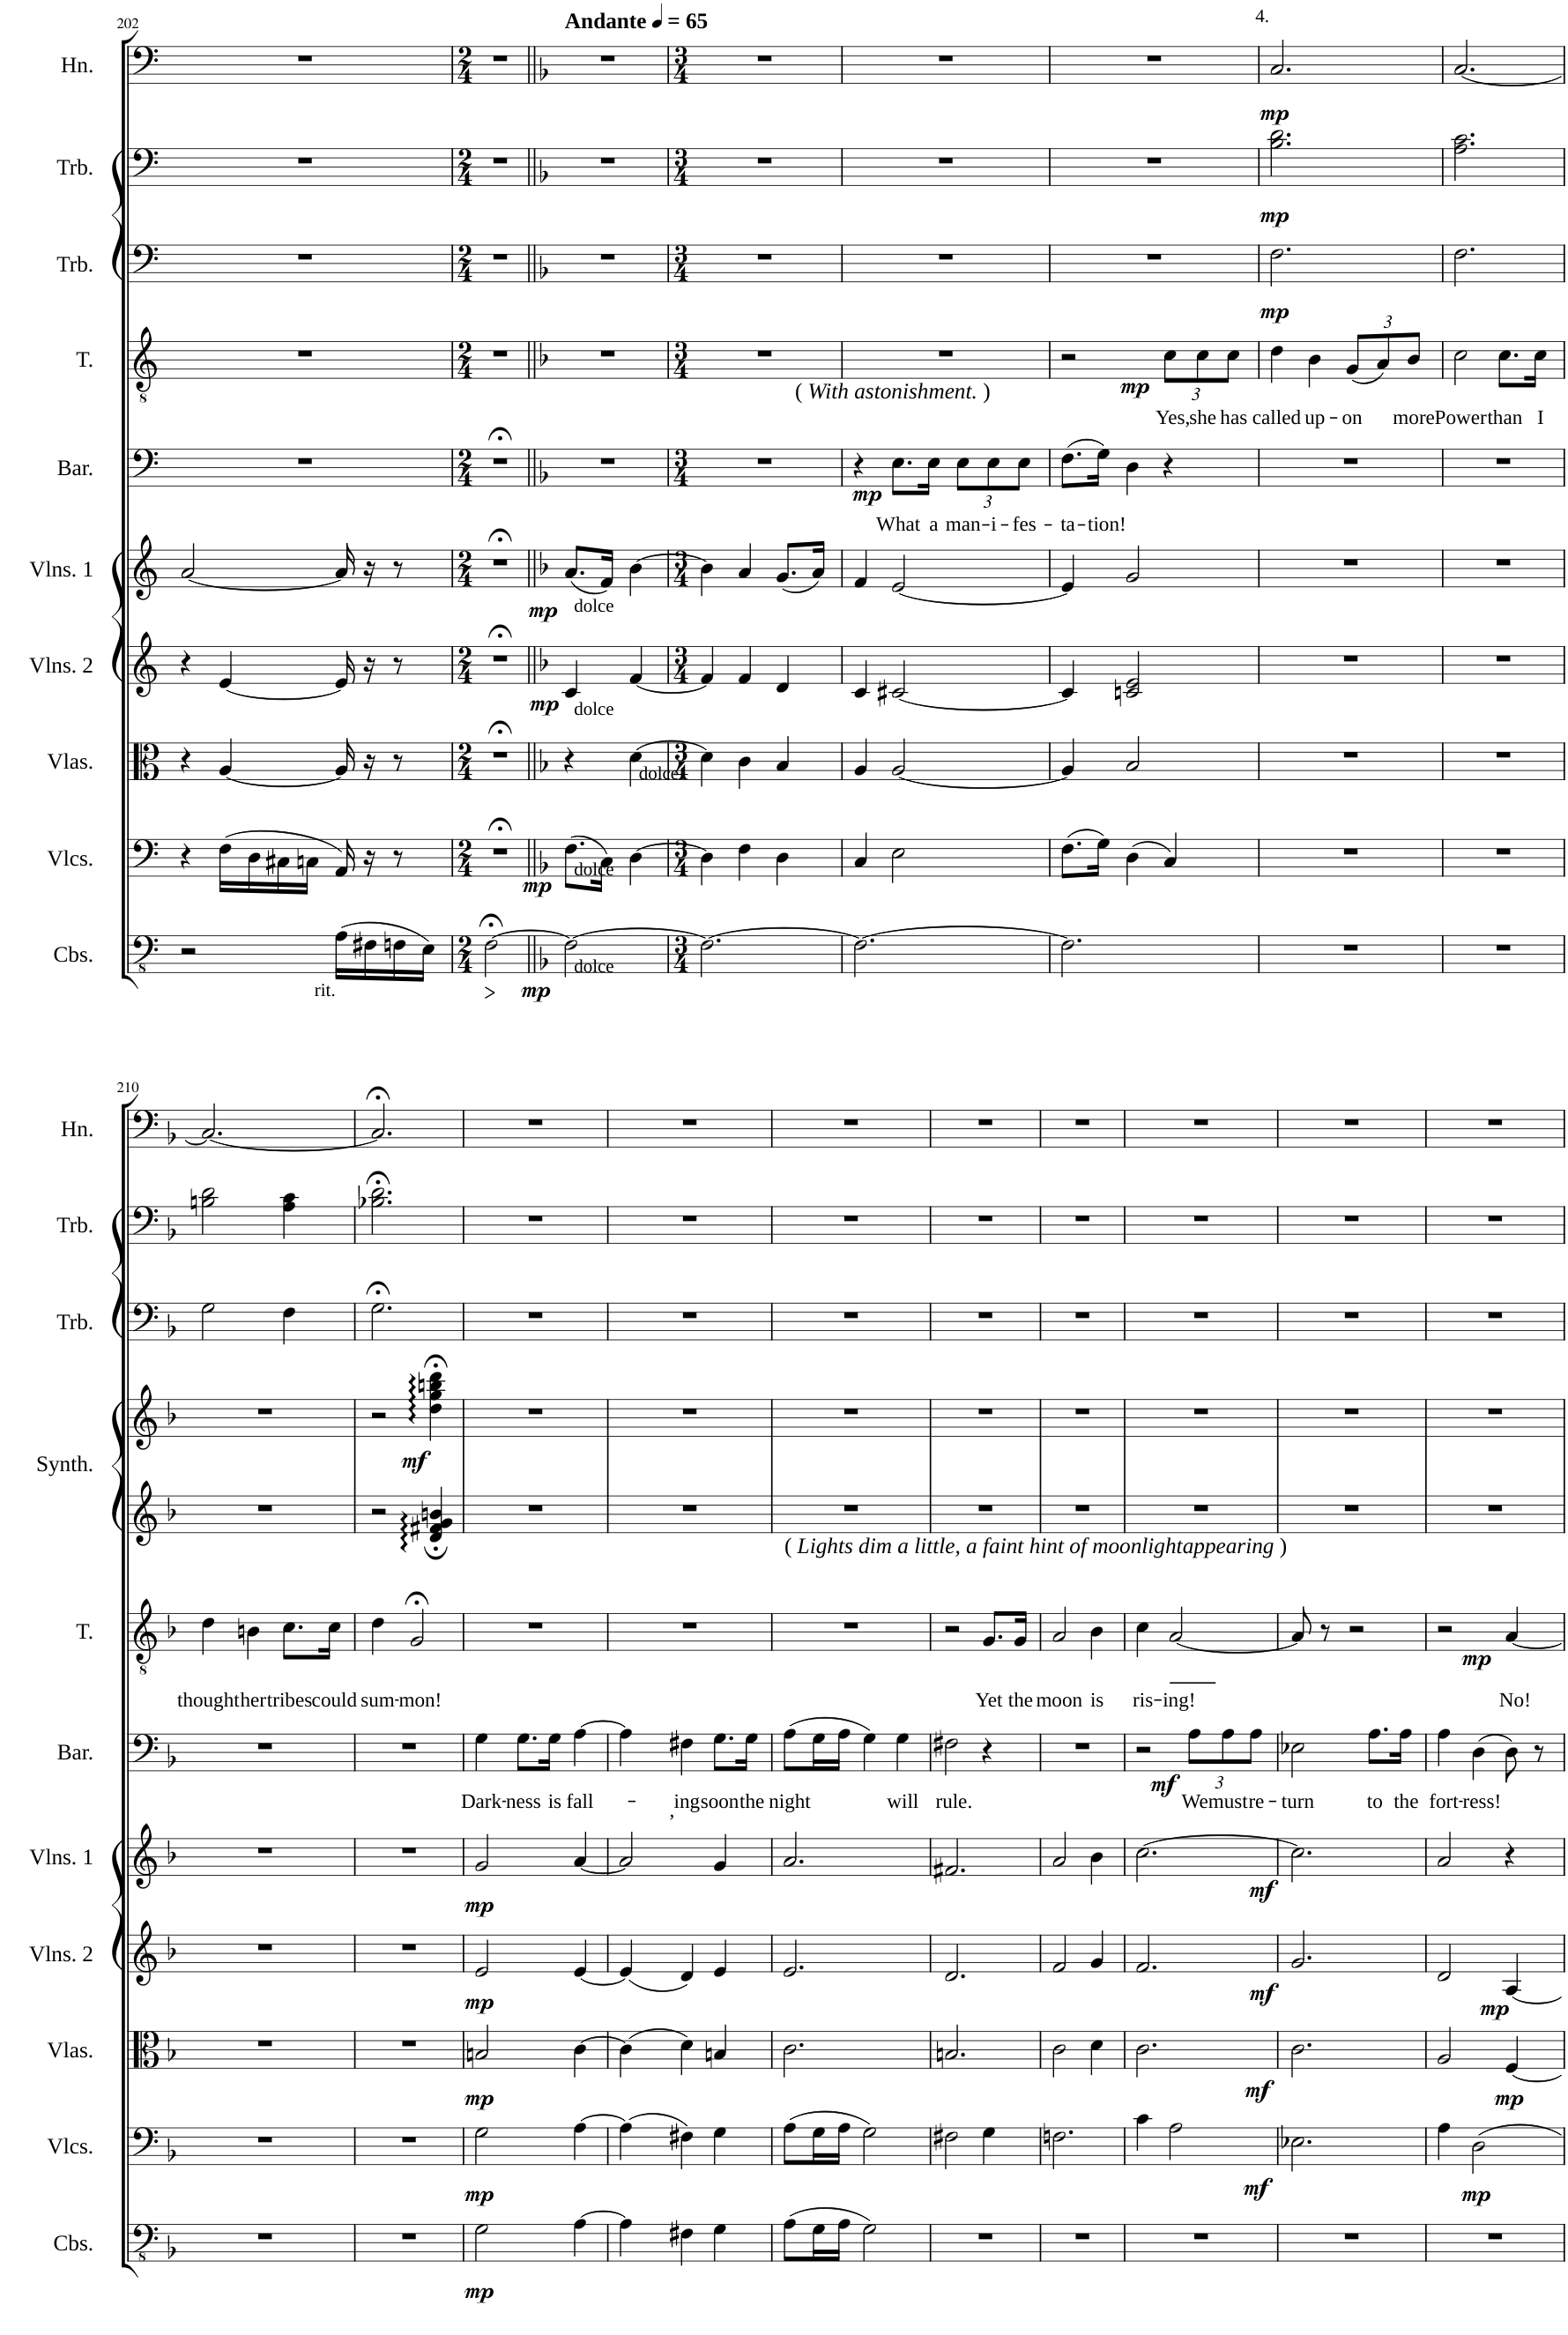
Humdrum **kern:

**kern	**dynam	**kern	**dynam	**kern	**dynam	**kern	**dynam	**kern	**dynam	**kern	**text	**dynam	**kern	**text	**dynam	**kern	**kern	**dynam	**kern	**dynam	**kern	**dynam	**kern	**dynam
*part11	*part11	*part10	*part10	*part9	*part9	*part8	*part8	*part7	*part7	*part6	*part6	*part6	*part5	*part5	*part5	*part4	*part4	*part4	*part3	*part3	*part2	*part2	*part1	*part1
*staff12	*staff12	*staff11	*staff11	*staff10	*staff10	*staff9	*staff9	*staff8	*staff8	*staff7	*staff7	*staff7	*staff6	*staff6	*staff6	*staff5	*staff4	*staff4/5	*staff3	*staff3	*staff2	*staff2	*staff1	*staff1
*I"Contrabasses	*	*I"Violoncellos	*	*I"Violas	*	*I"Violins 2	*	*I"Violins 1	*	*I"Baritone	*	*	*I"Tenor	*	*	*I"Keyboard Synthesizer	*	*	*I"Trombone	*	*I"Trombone	*	*I"Horn	*
*I'Cbs.	*	*I'Vlcs.	*	*I'Vlas.	*	*I'Vlns. 2	*	*I'Vlns. 1	*	*I'Bar.	*	*	*I'T.	*	*	*I'Synth.	*	*	*I'Trb.	*	*I'Trb.	*	*I'Hn.	*
!!LO:PB:g=z
*clefFv4	*	*clefF4	*	*clefC3	*	*clefG2	*	*clefG2	*	*clefF4	*	*	*clefGv2	*	*	*clefG2	*clefG2	*	*clefF4	*	*clefF4	*	*clefF4	*
*	*	*	*	*	*	*	*	*	*	*	*	*	*	*	*	*	*	*	*	*	*	*	*ITrd4c7	*
*k[]	*	*k[]	*	*k[]	*	*k[]	*	*k[]	*	*k[]	*	*	*k[]	*	*	*k[]	*k[]	*	*k[]	*	*k[]	*	*k[]	*
*M3/4	*	*M3/4	*	*M3/4	*	*M3/4	*	*M3/4	*	*M3/4	*	*	*M3/4	*	*	*M3/4	*M3/4	*	*M3/4	*	*M3/4	*	*M3/4	*
=202	=202	=202	=202	=202	=202	=202	=202	=202	=202	=202	=202	=202	=202	=202	=202	=202	=202	=202	=202	=202	=202	=202	=202	=202
2r	.	4r	.	4r	.	4r	.	[2a/	.	2.r	.	.	2.r	.	.	2.r	2.r	.	2.r	.	2.r	.	2.r	.
.	.	(16F\LL	.	[4A/	.	[4e/	.	.	.	.	.	.	.	.	.	.	.	.	.	.	.	.	.	.
.	.	16D\	.	.	.	.	.	.	.	.	.	.	.	.	.	.	.	.	.	.	.	.	.	.
.	.	16C#X\	.	.	.	.	.	.	.	.	.	.	.	.	.	.	.	.	.	.	.	.	.	.
.	.	16Cn\JJ	.	.	.	.	.	.	.	.	.	.	.	.	.	.	.	.	.	.	.	.	.	.
!LO:TX:b:t=rit.	!	!	!	!	!	!	!	!	!	!	!	!	!	!	!	!	!	!	!	!	!	!	!	!
(16AA\LL	.	16AA/)	.	16A/]	.	16e/]	.	16a/]	.	.	.	.	.	.	.	.	.	.	.	.	.	.	.	.
16FF#X\	.	16r	.	16r	.	16r	.	16r	.	.	.	.	.	.	.	.	.	.	.	.	.	.	.	.
16FFn\	.	8r	.	8r	.	8r	.	8r	.	.	.	.	.	.	.	.	.	.	.	.	.	.	.	.
16EE\JJ)	.	.	.	.	.	.	.	.	.	.	.	.	.	.	.	.	.	.	.	.	.	.	.	.
=203	=203	=203	=203	=203	=203	=203	=203	=203	=203	=203	=203	=203	=203	=203	=203	=203	=203	=203	=203	=203	=203	=203	=203	=203
*M2/4	*	*M2/4	*	*M2/4	*	*M2/4	*	*M2/4	*	*M2/4	*	*	*M2/4	*	*	*M2/4	*M2/4	*	*M2/4	*	*M2/4	*	*M2/4	*
!	!LO:HP:b	!	!	!	!	!	!	!	!	!	!	!	!	!	!	!	!	!	!	!	!	!	!	!
[2FF;<\	>	2r;<	.	2r;<	.	2r;<	.	2r;<	.	2r;<	.	.	2r	.	.	2r	2r	.	2r	.	2r	.	2r	.
.	]	.	.	.	.	.	.	.	.	.	.	.	.	.	.	.	.	.	.	.	.	.	.	.
=204||	=204||	=204||	=204||	=204||	=204||	=204||	=204||	=204||	=204||	=204||	=204||	=204||	=204||	=204||	=204||	=204||	=204||	=204||	=204||	=204||	=204||	=204||	=204||	=204||
*k[b-]	*	*k[b-]	*	*k[b-]	*	*k[b-]	*	*k[b-]	*	*k[b-]	*	*	*k[b-]	*	*	*k[b-]	*k[b-]	*	*k[b-]	*	*k[b-]	*	*k[b-]	*
!	!	!	!	!	!	!	!	!LO:TX:b:t=dolce	!	!	!	!	!	!	!	!	!	!	!	!	!	!	!	!
!	!	!	!	!	!	!LO:TX:b:t=dolce	!	!	!	!	!	!	!	!	!	!	!	!	!	!	!	!	!	!
!	!	!LO:TX:a:t=dolce	!	!	!	!	!	!	!	!	!	!	!	!	!	!	!	!	!	!	!	!	!	!
!LO:TX:a:t=dolce	!	!	!	!	!	!	!	!	!	!	!	!	!	!	!	!	!	!	!	!	!	!	!	!
!	!LO:DY:b	!	!LO:DY:b	!	!	!	!LO:DY:b	!	!LO:DY:b	!	!	!	!	!	!	!	!	!	!	!	!	!	!	!
2FF\_	mp	(8.F\L	mp	4r	.	4c/	mp	(8.a/L	mp	2r	.	.	2r	.	.	2r	2r	.	2r	.	2r	.	2r	.
.	.	16C\Jk)	.	.	.	.	.	16f/Jk)	.	.	.	.	.	.	.	.	.	.	.	.	.	.	.	.
!	!	!	!	!LO:TX:a:t=dolce	!	!	!	!	!	!	!	!	!	!	!	!	!	!	!	!	!	!	!	!
.	.	[4D\	.	[4d\	.	[4f/	.	[4b-\	.	.	.	.	.	.	.	.	.	.	.	.	.	.	.	.
=205	=205	=205	=205	=205	=205	=205	=205	=205	=205	=205	=205	=205	=205	=205	=205	=205	=205	=205	=205	=205	=205	=205	=205	=205
*M3/4	*	*M3/4	*	*M3/4	*	*M3/4	*	*M3/4	*	*M3/4	*	*	*M3/4	*	*	*M3/4	*M3/4	*	*M3/4	*	*M3/4	*	*M3/4	*
2.FF\_	.	4D\]	.	4d\]	.	4f/]	.	4b-\]	.	2.r	.	.	2.r	.	.	2.r	2.r	.	2.r	.	2.r	.	2.r	.
.	.	4F\	.	4c\	.	4f/	.	4a/	.	.	.	.	.	.	.	.	.	.	.	.	.	.	.	.
.	.	4D\	.	4B-/	.	4d/	.	(8.g/L	.	.	.	.	.	.	.	.	.	.	.	.	.	.	.	.
.	.	.	.	.	.	.	.	16a/Jk)	.	.	.	.	.	.	.	.	.	.	.	.	.	.	.	.
=206	=206	=206	=206	=206	=206	=206	=206	=206	=206	=206	=206	=206	=206	=206	=206	=206	=206	=206	=206	=206	=206	=206	=206	=206
2.FF\_	.	4C/	.	4A/	.	4c/	.	4f/	.	4r	.	.	2.r	.	.	2.r	2.r	.	2.r	.	2.r	.	2.r	.
!	!	!	!	!	!	!	!	!	!	!LO:TX:a:t=(	!	!	!	!	!	!	!	!	!	!	!	!	!	!
!	!	!	!	!	!	!	!	!	!	!LO:TX:a:i:t=With astonishment.	!	!	!	!	!	!	!	!	!	!	!	!	!	!
!	!	!	!	!	!	!	!	!	!	!LO:TX:a:t=)	!	!	!	!	!	!	!	!	!	!	!	!	!	!
!	!	!	!	!	!	!	!	!	!	!	!LO:LY:b	!LO:DY:b	!	!	!	!	!	!	!	!	!	!	!	!
.	.	2E\	.	[2A/	.	[2c#X/	.	[2e/	.	8.E\L	What	mp	.	.	.	.	.	.	.	.	.	.	.	.
!	!	!	!	!	!	!	!	!	!	!	!LO:LY:b	!	!	!	!	!	!	!	!	!	!	!	!	!
.	.	.	.	.	.	.	.	.	.	16E\Jk	a	.	.	.	.	.	.	.	.	.	.	.	.	.
*	*	*	*	*	*	*	*	*	*	*Xbrackettup	*	*	*	*	*	*	*	*	*	*	*	*	*	*
!	!	!	!	!	!	!	!	!	!	!	!LO:LY:b	!	!	!	!	!	!	!	!	!	!	!	!	!
.	.	.	.	.	.	.	.	.	.	12E\L	man-	.	.	.	.	.	.	.	.	.	.	.	.	.
!	!	!	!	!	!	!	!	!	!	!	!LO:LY:b	!	!	!	!	!	!	!	!	!	!	!	!	!
.	.	.	.	.	.	.	.	.	.	12E\	-i-	.	.	.	.	.	.	.	.	.	.	.	.	.
!	!	!	!	!	!	!	!	!	!	!	!LO:LY:b	!	!	!	!	!	!	!	!	!	!	!	!	!
.	.	.	.	.	.	.	.	.	.	12E\J	-fes-	.	.	.	.	.	.	.	.	.	.	.	.	.
=207	=207	=207	=207	=207	=207	=207	=207	=207	=207	=207	=207	=207	=207	=207	=207	=207	=207	=207	=207	=207	=207	=207	=207	=207
!	!	!	!	!	!	!	!	!	!	!	!LO:LY:b	!	!	!	!	!	!	!	!	!	!	!	!	!
2.FF\]	.	(8.F\L	.	4A/]	.	4c#/]	.	4e/]	.	(8.F\L	-ta-	.	2r	.	.	2.r	2.r	.	2.r	.	2.r	.	2.r	.
!	!	!	!	!	!	!	!	!	!	!	!LO:LY:b	!	!	!	!	!	!	!	!	!	!	!	!	!
.	.	16G\Jk)	.	.	.	.	.	.	.	16G\Jk)	-tion!	.	.	.	.	.	.	.	.	.	.	.	.	.
.	.	(4D\	.	2B-/	.	2cn/ 2e/	.	2g/	.	4D\	.	.	.	.	.	.	.	.	.	.	.	.	.	.
*	*	*	*	*	*	*	*	*	*	*	*	*	*Xbrackettup	*	*	*	*	*	*	*	*	*	*	*
!	!	!	!	!	!	!	!	!	!	!	!	!	!	!LO:LY:b	!LO:DY:b	!	!	!	!	!	!	!	!	!
.	.	4C/)	.	.	.	.	.	.	.	4r	.	.	12c\L	Yes,	mp	.	.	.	.	.	.	.	.	.
!	!	!	!	!	!	!	!	!	!	!	!	!	!	!LO:LY:b	!	!	!	!	!	!	!	!	!	!
.	.	.	.	.	.	.	.	.	.	.	.	.	12c\	she	.	.	.	.	.	.	.	.	.	.
!	!	!	!	!	!	!	!	!	!	!	!	!	!	!LO:LY:b	!	!	!	!	!	!	!	!	!	!
.	.	.	.	.	.	.	.	.	.	.	.	.	12c\J	has	.	.	.	.	.	.	.	.	.	.
=208	=208	=208	=208	=208	=208	=208	=208	=208	=208	=208	=208	=208	=208	=208	=208	=208	=208	=208	=208	=208	=208	=208	=208	=208
!	!	!	!	!	!	!	!	!	!	!	!	!	!	!	!	!	!	!	!	!	!	!	!LO:TX:a:t=4.	!
!	!	!	!	!	!	!	!	!	!	!	!	!	!	!LO:LY:b	!	!	!	!	!	!LO:DY:b	!	!LO:DY:b	!	!LO:DY:b
2.r	.	2.r	.	2.r	.	2.r	.	2.r	.	2.r	.	.	4d\	called	.	2.r	2.r	.	2.F\	mp	2.B-\ 2.d\	mp	2.C/	mp
!	!	!	!	!	!	!	!	!	!	!	!	!	!	!LO:LY:b	!	!	!	!	!	!	!	!	!	!
.	.	.	.	.	.	.	.	.	.	.	.	.	4B-\	up-	.	.	.	.	.	.	.	.	.	.
!	!	!	!	!	!	!	!	!	!	!	!	!	!	!LO:LY:b	!	!	!	!	!	!	!	!	!	!
.	.	.	.	.	.	.	.	.	.	.	.	.	(12G/L	-on	.	.	.	.	.	.	.	.	.	.
.	.	.	.	.	.	.	.	.	.	.	.	.	12A/)	.	.	.	.	.	.	.	.	.	.	.
!	!	!	!	!	!	!	!	!	!	!	!	!	!	!LO:LY:b	!	!	!	!	!	!	!	!	!	!
.	.	.	.	.	.	.	.	.	.	.	.	.	12B-/J	more	.	.	.	.	.	.	.	.	.	.
=209	=209	=209	=209	=209	=209	=209	=209	=209	=209	=209	=209	=209	=209	=209	=209	=209	=209	=209	=209	=209	=209	=209	=209	=209
!	!	!	!	!	!	!	!	!	!	!	!	!	!	!LO:LY:b	!	!	!	!	!	!	!	!	!	!
2.r	.	2.r	.	2.r	.	2.r	.	2.r	.	2.r	.	.	2c\	Power	.	2.r	2.r	.	2.F\	.	2.A\ 2.c\	.	[2.C/	.
!	!	!	!	!	!	!	!	!	!	!	!	!	!	!LO:LY:b	!	!	!	!	!	!	!	!	!	!
.	.	.	.	.	.	.	.	.	.	.	.	.	8.c\L	than	.	.	.	.	.	.	.	.	.	.
!	!	!	!	!	!	!	!	!	!	!	!	!	!	!LO:LY:b	!	!	!	!	!	!	!	!	!	!
.	.	.	.	.	.	.	.	.	.	.	.	.	16c\Jk	I	.	.	.	.	.	.	.	.	.	.
!!LO:LB:g=z
=210	=210	=210	=210	=210	=210	=210	=210	=210	=210	=210	=210	=210	=210	=210	=210	=210	=210	=210	=210	=210	=210	=210	=210	=210
!	!	!	!	!	!	!	!	!	!	!	!	!	!	!LO:LY:b	!	!	!	!	!	!	!	!	!	!
2.r	.	2.r	.	2.r	.	2.r	.	2.r	.	2.r	.	.	4d\	thought	.	2.r	2.r	.	2G\	.	2Bn\ 2d\	.	2.C/_	.
!	!	!	!	!	!	!	!	!	!	!	!	!	!	!LO:LY:b	!	!	!	!	!	!	!	!	!	!
.	.	.	.	.	.	.	.	.	.	.	.	.	4Bn\	her	.	.	.	.	.	.	.	.	.	.
!	!	!	!	!	!	!	!	!	!	!	!	!	!	!LO:LY:b	!	!	!	!	!	!	!	!	!	!
.	.	.	.	.	.	.	.	.	.	.	.	.	8.c\L	tribes	.	.	.	.	4F\	.	4A\ 4c\	.	.	.
!	!	!	!	!	!	!	!	!	!	!	!	!	!	!LO:LY:b	!	!	!	!	!	!	!	!	!	!
.	.	.	.	.	.	.	.	.	.	.	.	.	16c\Jk	could	.	.	.	.	.	.	.	.	.	.
=211	=211	=211	=211	=211	=211	=211	=211	=211	=211	=211	=211	=211	=211	=211	=211	=211	=211	=211	=211	=211	=211	=211	=211	=211
!	!	!	!	!	!	!	!	!	!	!	!	!	!	!LO:LY:b	!	!	!	!	!	!	!	!	!	!
2.r	.	2.r	.	2.r	.	2.r	.	2.r	.	2.r	.	.	4d\	sum-	.	2r	2r	.	2.G;<\	.	2.B-X\;< 2.d\;<	.	2.C;</]	.
!	!	!	!	!	!	!	!	!	!	!	!	!	!	!LO:LY:b	!	!	!	!	!	!	!	!	!	!
.	.	.	.	.	.	.	.	.	.	.	.	.	2G;</	-mon!	.	.	.	.	.	.	.	.	.	.
!	!	!	!	!	!	!	!	!	!	!	!	!	!	!	!	!	!	!LO:DY:b	!	!	!	!	!	!
.	.	.	.	.	.	.	.	.	.	.	.	.	.	.	.	4d/; 4f#X/; 4g/; 4bn/;	4dd\;< 4gg\;< 4bbn\;< 4ddd\;<	mf	.	.	.	.	.	.
=212	=212	=212	=212	=212	=212	=212	=212	=212	=212	=212	=212	=212	=212	=212	=212	=212	=212	=212	=212	=212	=212	=212	=212	=212
!	!LO:DY:b	!	!LO:DY:b	!	!LO:DY:b	!	!LO:DY:b	!	!LO:DY:b	!	!LO:LY:b	!	!	!	!	!	!	!	!	!	!	!	!	!
2GG\	mp	2G\	mp	2Bn/	mp	2e/	mp	2g/	mp	4G\	Dark-	.	2.r	.	.	2.r	2.r	.	2.r	.	2.r	.	2.r	.
!	!	!	!	!	!	!	!	!	!	!	!LO:LY:b	!	!	!	!	!	!	!	!	!	!	!	!	!
.	.	.	.	.	.	.	.	.	.	8.G\L	-ness	.	.	.	.	.	.	.	.	.	.	.	.	.
!	!	!	!	!	!	!	!	!	!	!	!LO:LY:b	!	!	!	!	!	!	!	!	!	!	!	!	!
.	.	.	.	.	.	.	.	.	.	16G\Jk	is	.	.	.	.	.	.	.	.	.	.	.	.	.
!	!	!	!	!	!	!	!	!	!	!	!LO:LY:b	!	!	!	!	!	!	!	!	!	!	!	!	!
[4AA\	.	[4A\	.	[4c\	.	[4e/	.	[4a/	.	[4A\	fall-	.	.	.	.	.	.	.	.	.	.	.	.	.
=213	=213	=213	=213	=213	=213	=213	=213	=213	=213	=213	=213	=213	=213	=213	=213	=213	=213	=213	=213	=213	=213	=213	=213	=213
!	!	!	!	!	!	!	!	!	!	!	!LO:LY:b	!	!	!	!	!	!	!	!	!	!	!	!	!
4AA\]	.	(4A\]	.	(4c\]	.	(4e/]	.	2a/]	.	4A\]	-,	.	2.r	.	.	2.r	2.r	.	2.r	.	2.r	.	2.r	.
!	!	!	!	!	!	!	!	!	!	!	!LO:LY:b	!	!	!	!	!	!	!	!	!	!	!	!	!
4FF#X\	.	4F#X\)	.	4d\)	.	4d/)	.	.	.	4F#X\	ing	.	.	.	.	.	.	.	.	.	.	.	.	.
!	!	!	!	!	!	!	!	!	!	!	!LO:LY:b	!	!	!	!	!	!	!	!	!	!	!	!	!
4GG\	.	4G\	.	4Bn/	.	4e/	.	4g/	.	8.G\L	soon	.	.	.	.	.	.	.	.	.	.	.	.	.
!	!	!	!	!	!	!	!	!	!	!	!LO:LY:b	!	!	!	!	!	!	!	!	!	!	!	!	!
.	.	.	.	.	.	.	.	.	.	16G\Jk	the	.	.	.	.	.	.	.	.	.	.	.	.	.
=214	=214	=214	=214	=214	=214	=214	=214	=214	=214	=214	=214	=214	=214	=214	=214	=214	=214	=214	=214	=214	=214	=214	=214	=214
!	!	!	!	!	!	!	!	!	!	!	!	!	!LO:TX:a:t=(	!	!	!	!	!	!	!	!	!	!	!
!	!	!	!	!	!	!	!	!	!	!	!	!	!LO:TX:a:i:t=Lights dim a little, a faint hint of moonlightappearing	!	!	!	!	!	!	!	!	!	!	!
!	!	!	!	!	!	!	!	!	!	!	!	!	!LO:TX:a:t=)	!	!	!	!	!	!	!	!	!	!	!
!	!	!	!	!	!	!	!	!	!	!	!LO:LY:b	!	!	!	!	!	!	!	!	!	!	!	!	!
(8AA\L	.	(8A\L	.	2.c\	.	2.e/	.	2.a/	.	(8A\L	night	.	2.r	.	.	2.r	2.r	.	2.r	.	2.r	.	2.r	.
16GG\L	.	16G\L	.	.	.	.	.	.	.	16G\L	.	.	.	.	.	.	.	.	.	.	.	.	.	.
16AA\JJ	.	16A\JJ	.	.	.	.	.	.	.	16A\JJ	.	.	.	.	.	.	.	.	.	.	.	.	.	.
2GG\)	.	2G\)	.	.	.	.	.	.	.	4G\)	.	.	.	.	.	.	.	.	.	.	.	.	.	.
!	!	!	!	!	!	!	!	!	!	!	!LO:LY:b	!	!	!	!	!	!	!	!	!	!	!	!	!
.	.	.	.	.	.	.	.	.	.	4G\	will	.	.	.	.	.	.	.	.	.	.	.	.	.
=215	=215	=215	=215	=215	=215	=215	=215	=215	=215	=215	=215	=215	=215	=215	=215	=215	=215	=215	=215	=215	=215	=215	=215	=215
!	!	!	!	!	!	!	!	!	!	!	!LO:LY:b	!	!	!	!	!	!	!	!	!	!	!	!	!
2.r	.	2F#X\	.	2.Bn/	.	2.d/	.	2.f#X/	.	2F#X\	rule.	.	2r	.	.	2.r	2.r	.	2.r	.	2.r	.	2.r	.
!	!	!	!	!	!	!	!	!	!	!	!	!	!	!LO:LY:b	!	!	!	!	!	!	!	!	!	!
.	.	4G\	.	.	.	.	.	.	.	4r	.	.	8.G/L	Yet	.	.	.	.	.	.	.	.	.	.
!	!	!	!	!	!	!	!	!	!	!	!	!	!	!LO:LY:b	!	!	!	!	!	!	!	!	!	!
.	.	.	.	.	.	.	.	.	.	.	.	.	16G/Jk	the	.	.	.	.	.	.	.	.	.	.
=216	=216	=216	=216	=216	=216	=216	=216	=216	=216	=216	=216	=216	=216	=216	=216	=216	=216	=216	=216	=216	=216	=216	=216	=216
!	!	!	!	!	!	!	!	!	!	!	!	!	!	!LO:LY:b	!	!	!	!	!	!	!	!	!	!
2.r	.	2.Fn\	.	2c\	.	2f/	.	2a/	.	2.r	.	.	2A/	moon	.	2.r	2.r	.	2.r	.	2.r	.	2.r	.
!	!	!	!	!	!	!	!	!	!	!	!	!	!	!LO:LY:b	!	!	!	!	!	!	!	!	!	!
.	.	.	.	4d\	.	4g/	.	4b-\	.	.	.	.	4B-\	is	.	.	.	.	.	.	.	.	.	.
=217	=217	=217	=217	=217	=217	=217	=217	=217	=217	=217	=217	=217	=217	=217	=217	=217	=217	=217	=217	=217	=217	=217	=217	=217
!	!	!	!LO:DY:b	!	!LO:DY:b	!	!LO:DY:b	!	!LO:DY:b	!	!	!	!	!LO:LY:b	!	!	!	!	!	!	!	!	!	!
2.r	.	4c\	mf	2.c\	mf	2.f/	mf	[2.cc\	mf	2r	.	.	4c\	ris-	.	2.r	2.r	.	2.r	.	2.r	.	2.r	.
!	!	!	!	!	!	!	!	!	!	!	!	!	!	!LO:LY:b	!	!	!	!	!	!	!	!	!	!
.	.	2A\	.	.	.	.	.	.	.	.	.	.	[2A/	-ing!	.	.	.	.	.	.	.	.	.	.
!	!	!	!	!	!	!	!	!	!	!	!LO:LY:b	!LO:DY:b	!	!	!	!	!	!	!	!	!	!	!	!
.	.	.	.	.	.	.	.	.	.	12A\L	We	mf	.	.	.	.	.	.	.	.	.	.	.	.
!	!	!	!	!	!	!	!	!	!	!	!LO:LY:b	!	!	!	!	!	!	!	!	!	!	!	!	!
.	.	.	.	.	.	.	.	.	.	12A\	must	.	.	.	.	.	.	.	.	.	.	.	.	.
!	!	!	!	!	!	!	!	!	!	!	!LO:LY:b	!	!	!	!	!	!	!	!	!	!	!	!	!
.	.	.	.	.	.	.	.	.	.	12A\J	re-	.	.	.	.	.	.	.	.	.	.	.	.	.
=218	=218	=218	=218	=218	=218	=218	=218	=218	=218	=218	=218	=218	=218	=218	=218	=218	=218	=218	=218	=218	=218	=218	=218	=218
!	!	!	!	!	!	!	!	!	!	!	!LO:LY:b	!	!	!	!	!	!	!	!	!	!	!	!	!
2.r	.	2.E-X\	.	2.c\	.	2.g/	.	2.cc\]	.	2E-X\	-turn	.	8A/]	.	.	2.r	2.r	.	2.r	.	2.r	.	2.r	.
.	.	.	.	.	.	.	.	.	.	.	.	.	8r	.	.	.	.	.	.	.	.	.	.	.
.	.	.	.	.	.	.	.	.	.	.	.	.	2r	.	.	.	.	.	.	.	.	.	.	.
!	!	!	!	!	!	!	!	!	!	!	!LO:LY:b	!	!	!	!	!	!	!	!	!	!	!	!	!
.	.	.	.	.	.	.	.	.	.	8.A\L	to	.	.	.	.	.	.	.	.	.	.	.	.	.
!	!	!	!	!	!	!	!	!	!	!	!LO:LY:b	!	!	!	!	!	!	!	!	!	!	!	!	!
.	.	.	.	.	.	.	.	.	.	16A\Jk	the	.	.	.	.	.	.	.	.	.	.	.	.	.
=219	=219	=219	=219	=219	=219	=219	=219	=219	=219	=219	=219	=219	=219	=219	=219	=219	=219	=219	=219	=219	=219	=219	=219	=219
!	!	!	!	!	!	!	!	!	!	!	!LO:LY:b	!	!	!	!	!	!	!	!	!	!	!	!	!
2.r	.	4A\	.	2A/	.	2d/	.	2a/	.	4A\	fort-	.	2r	.	.	2.r	2.r	.	2.r	.	2.r	.	2.r	.
!	!	!	!LO:DY:b	!	!	!	!	!	!	!	!LO:LY:b	!	!	!	!	!	!	!	!	!	!	!	!	!
.	.	2D\	mp	.	.	.	.	.	.	(4D\	-ress!	.	.	.	.	.	.	.	.	.	.	.	.	.
!	!	!	!	!	!LO:DY:b	!	!LO:DY:b	!	!	!	!	!	!	!LO:LY:b	!LO:DY:b	!	!	!	!	!	!	!	!	!
.	.	.	.	[4F/	mp	[4A/	mp	4r	.	8D\)	.	.	[4A/	No!	mp	.	.	.	.	.	.	.	.	.
.	.	.	.	.	.	.	.	.	.	8r	.	.	.	.	.	.	.	.	.	.	.	.	.	.
=	=	=	=	=	=	=	=	=	=	=	=	=	=	=	=	=	=	=	=	=	=	=	=	=
*-	*-	*-	*-	*-	*-	*-	*-	*-	*-	*-	*-	*-	*-	*-	*-	*-	*-	*-	*-	*-	*-	*-	*-	*-
